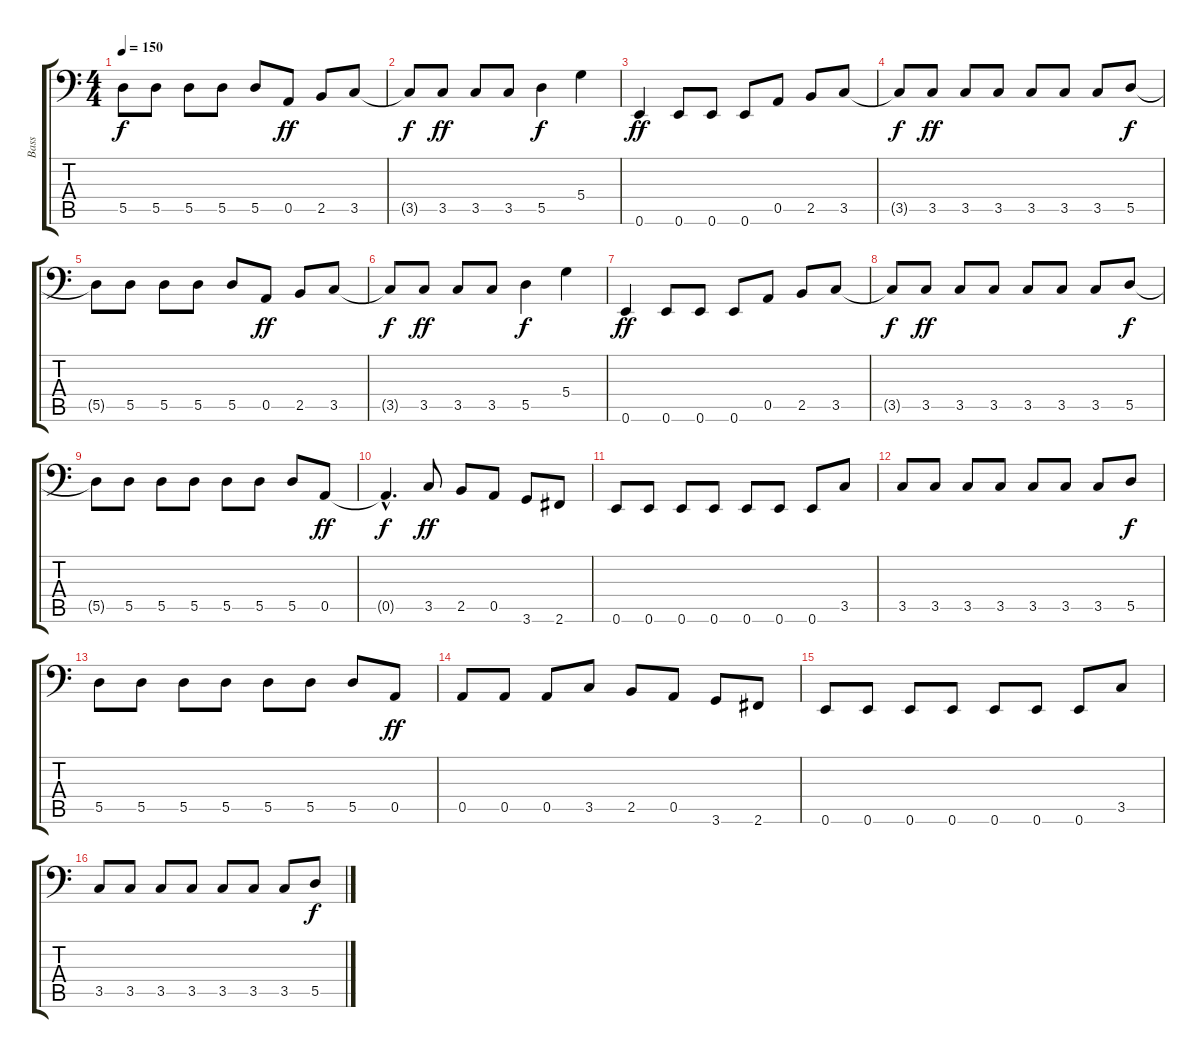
\track ("Bass" "Bass") {instrument electricbasspick}
\staff {score tabs}
\tuning (E3 B2 G2 D2 A1 E1) {hide}
\ts (4 4)
\tempo 150
\clef f4
\ks c
5.5{t}.8{dy f} 5.5.8 5.5.8 5.5.8 5.5.8 0.5.8{dy ff} 2.5.8 3.5.8 |
3.5{t}.8{dy f} 3.5.8{dy ff} 3.5.8 3.5.8 5.5.4{dy f} 5.4.4 |
0.6.4{dy ff} 0.6.8 0.6.8 0.6.8 0.5.8 2.5.8 3.5.8 |
3.5{t}.8{dy f} 3.5.8{dy ff} 3.5.8 3.5.8 3.5.8 3.5.8 3.5.8 5.5.8{dy f} |
5.5{t}.8 5.5.8 5.5.8 5.5.8 5.5.8 0.5.8{dy ff} 2.5.8 3.5.8 |
3.5{t}.8{dy f} 3.5.8{dy ff} 3.5.8 3.5.8 5.5.4{dy f} 5.4.4 |
0.6.4{dy ff} 0.6.8 0.6.8 0.6.8 0.5.8 2.5.8 3.5.8 |
3.5{t}.8{dy f} 3.5.8{dy ff} 3.5.8 3.5.8 3.5.8 3.5.8 3.5.8 5.5.8{dy f} |
5.5{t}.8 5.5.8 5.5.8 5.5.8 5.5.8 5.5.8 5.5.8 0.5.8{dy ff} |
0.5{hac t}.4{d dy f} 3.5.8{dy ff} 2.5.8 0.5.8 3.6.8 2.6.8 |
0.6.8 0.6.8 0.6.8 0.6.8 0.6.8 0.6.8 0.6.8 3.5.8 |
3.5.8 3.5.8 3.5.8 3.5.8 3.5.8 3.5.8 3.5.8 5.5.8{dy f} |
5.5.8 5.5.8 5.5.8 5.5.8 5.5.8 5.5.8 5.5.8 0.5.8{dy ff} |
0.5.8 0.5.8 0.5.8 3.5.8 2.5.8 0.5.8 3.6.8 2.6.8 |
0.6.8 0.6.8 0.6.8 0.6.8 0.6.8 0.6.8 0.6.8 3.5.8 |
3.5.8 3.5.8 3.5.8 3.5.8 3.5.8 3.5.8 3.5.8 5.5.8{dy f}
